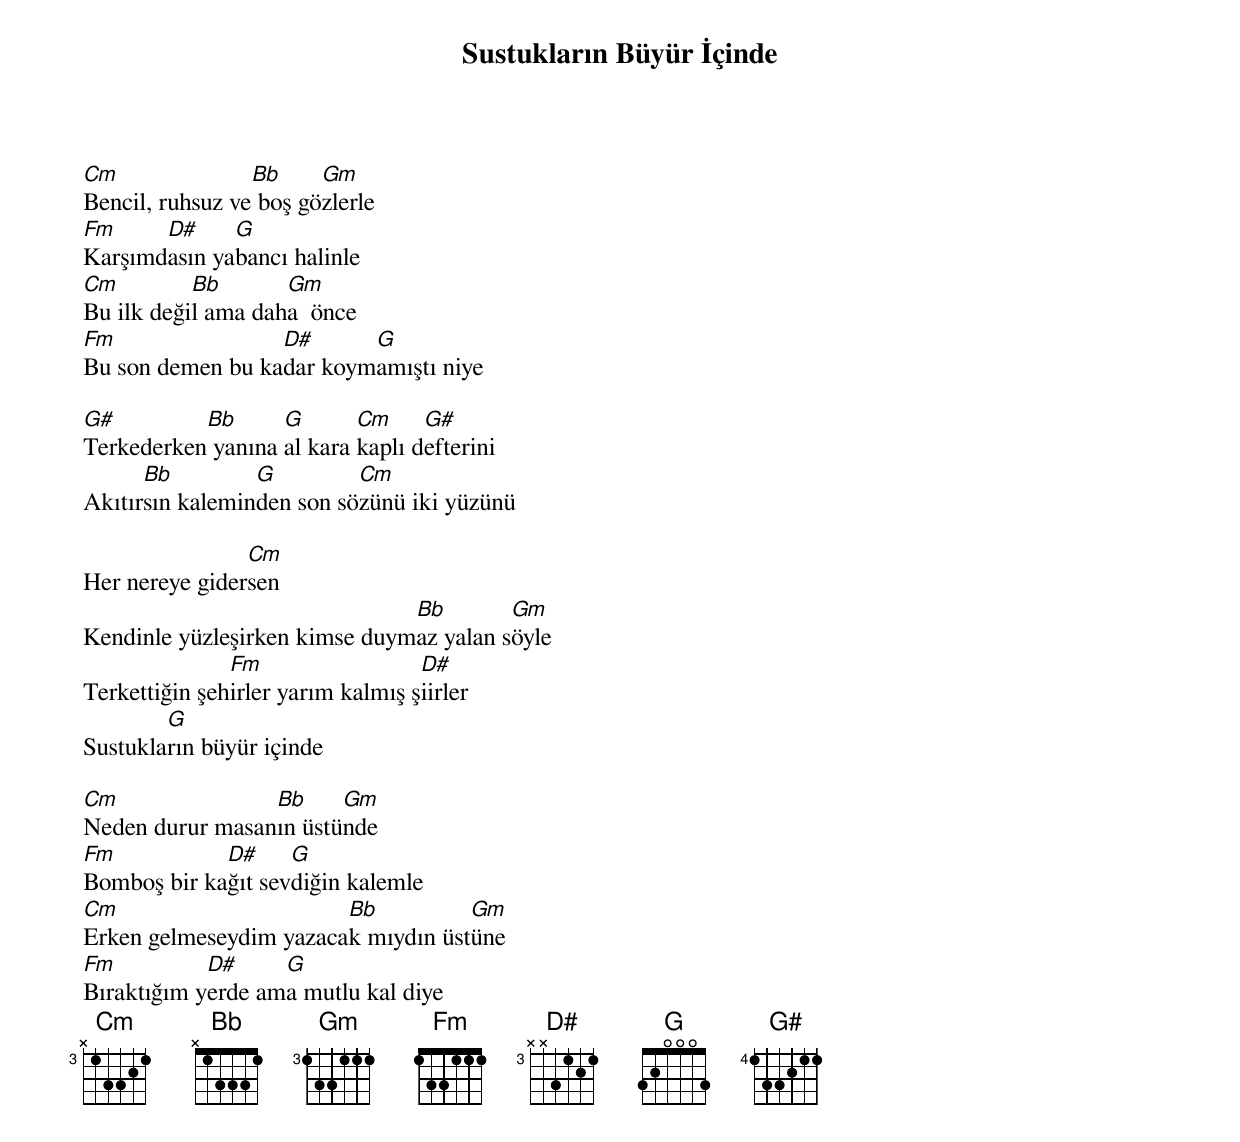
{title: Sustukların Büyür İçinde}
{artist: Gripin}

Cm               Bb     Gm
Bencil, ruhsuz ve boş gözlerle
Fm     D#     G
Karşımdasın yabancı halinle
Cm         Bb       Gm
Bu ilk değil ama daha  önce
Fm                D#      G
Bu son demen bu kadar koymamıştı niye

G#         Bb      G       Cm     G#
Terkederken yanına al kara kaplı defterini
      Bb         G         Cm
Akıtırsın kaleminden son sözünü iki yüzünü

                Cm
Her nereye gidersen
                               Bb        Gm
Kendinle yüzleşirken kimse duymaz yalan söyle
               Fm                  D#
Terkettiğin şehirler yarım kalmış şiirler
        G
Sustukların büyür içinde

Cm               Bb     Gm
Neden durur masanın üstünde
Fm           D#     G
Bomboş bir kağıt sevdiğin kalemle
Cm                      Bb          Gm
Erken gelmeseydim yazacak mıydın üstüne
Fm          D#     G
Bıraktığım yerde ama mutlu kal diye
